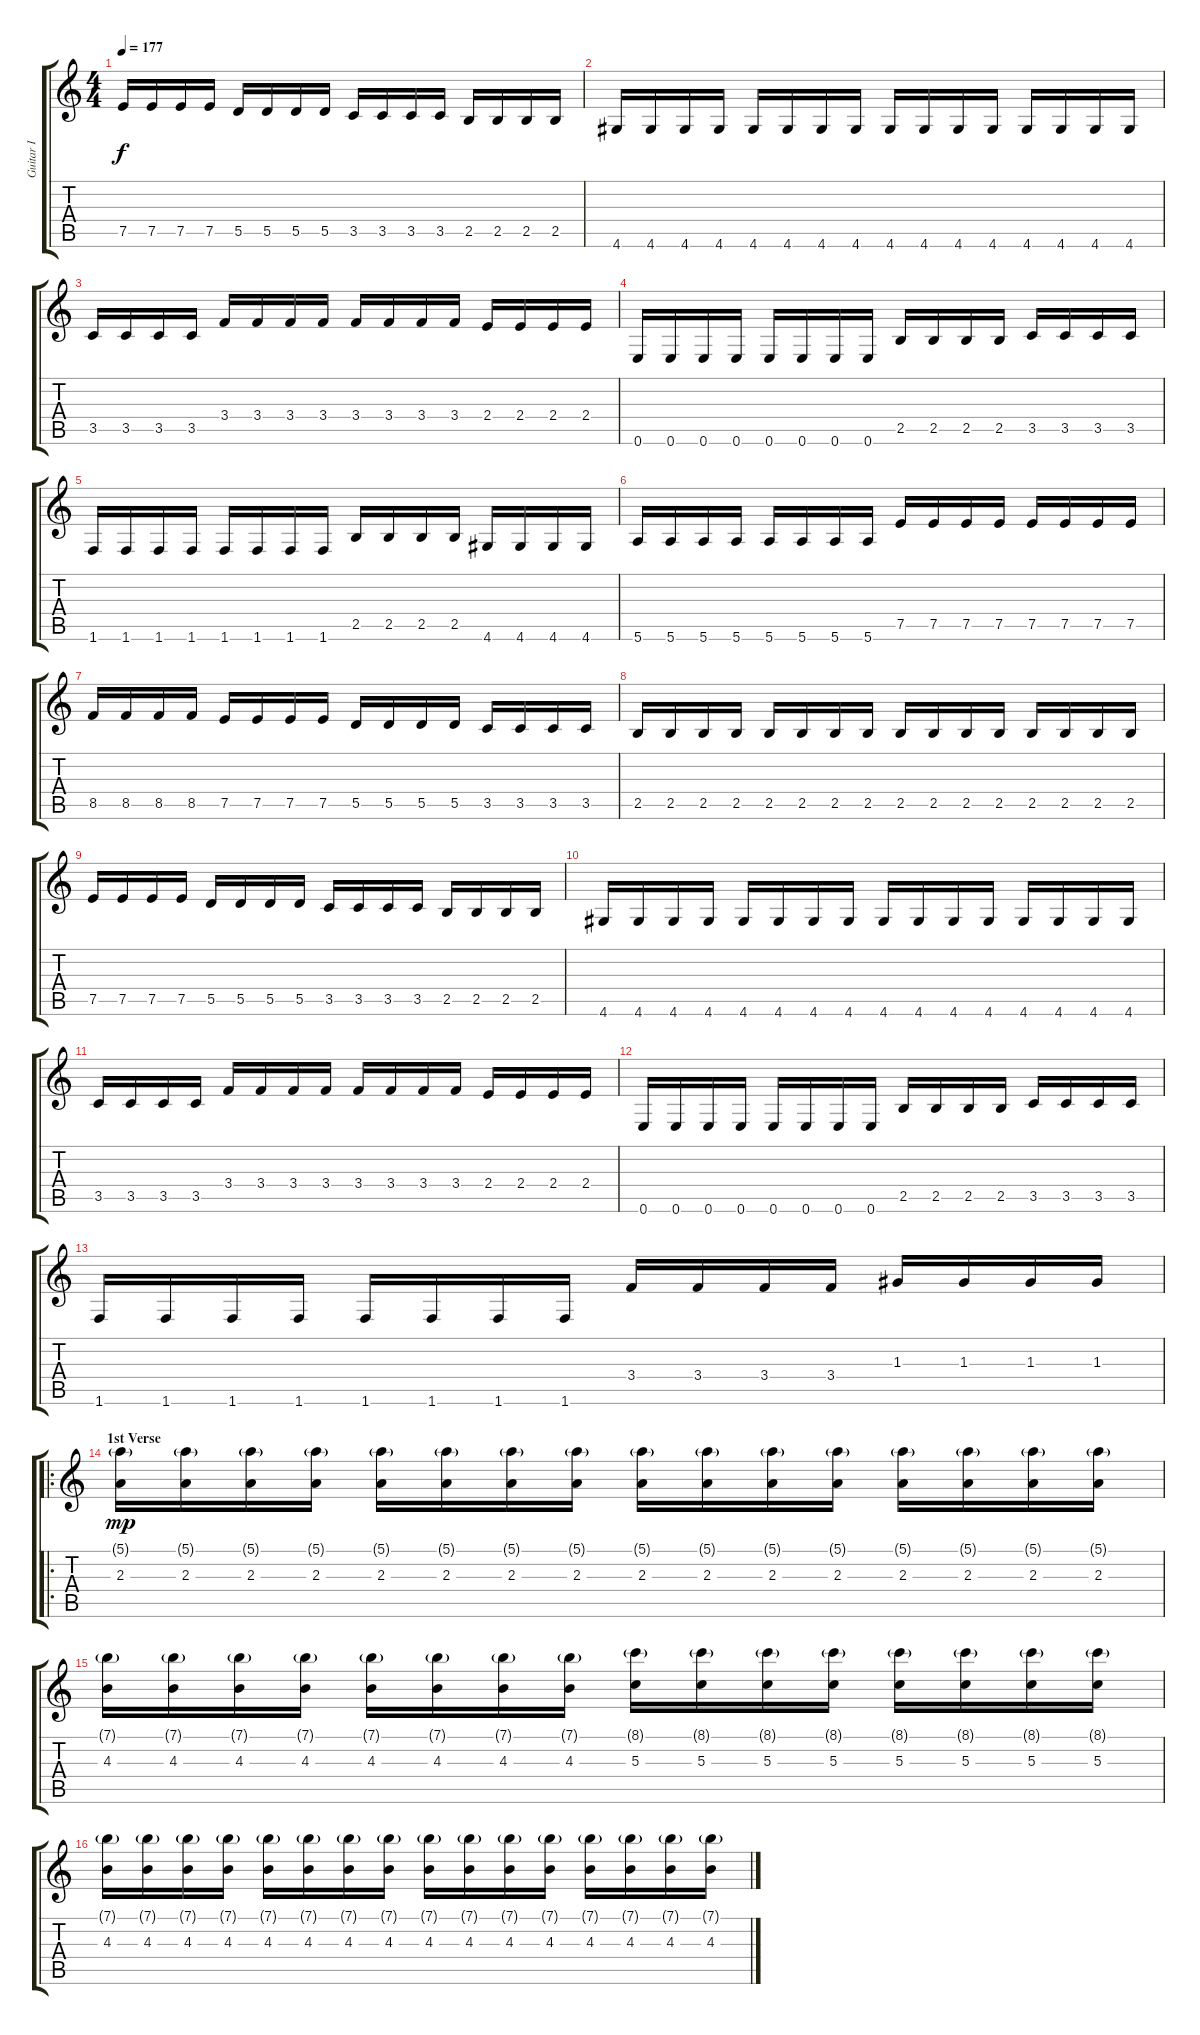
\track ("Guitar I" "Guitar I") {instrument distortionguitar}
\staff {score tabs}
\tuning (E4 B3 G3 D3 A2 E2) {hide}
\ts (4 4)
\tempo 177
\clef g2
\ks c
7.5.16{dy f} 7.5.16 7.5.16 7.5.16 5.5.16 5.5.16 5.5.16 5.5.16 3.5.16 3.5.16 3.5.16 3.5.16 2.5.16 2.5.16 2.5.16 2.5.16 |
4.6.16 4.6.16 4.6.16 4.6.16 4.6.16 4.6.16 4.6.16 4.6.16 4.6.16 4.6.16 4.6.16 4.6.16 4.6.16 4.6.16 4.6.16 4.6.16 |
3.5.16 3.5.16 3.5.16 3.5.16 3.4.16 3.4.16 3.4.16 3.4.16 3.4.16 3.4.16 3.4.16 3.4.16 2.4.16 2.4.16 2.4.16 2.4.16 |
0.6.16 0.6.16 0.6.16 0.6.16 0.6.16 0.6.16 0.6.16 0.6.16 2.5.16 2.5.16 2.5.16 2.5.16 3.5.16 3.5.16 3.5.16 3.5.16 |
1.6.16 1.6.16 1.6.16 1.6.16 1.6.16 1.6.16 1.6.16 1.6.16 2.5.16 2.5.16 2.5.16 2.5.16 4.6.16 4.6.16 4.6.16 4.6.16 |
5.6.16 5.6.16 5.6.16 5.6.16 5.6.16 5.6.16 5.6.16 5.6.16 7.5.16 7.5.16 7.5.16 7.5.16 7.5.16 7.5.16 7.5.16 7.5.16 |
8.5.16 8.5.16 8.5.16 8.5.16 7.5.16 7.5.16 7.5.16 7.5.16 5.5.16 5.5.16 5.5.16 5.5.16 3.5.16 3.5.16 3.5.16 3.5.16 |
2.5.16 2.5.16 2.5.16 2.5.16 2.5.16 2.5.16 2.5.16 2.5.16 2.5.16 2.5.16 2.5.16 2.5.16 2.5.16 2.5.16 2.5.16 2.5.16 |
7.5.16 7.5.16 7.5.16 7.5.16 5.5.16 5.5.16 5.5.16 5.5.16 3.5.16 3.5.16 3.5.16 3.5.16 2.5.16 2.5.16 2.5.16 2.5.16 |
4.6.16 4.6.16 4.6.16 4.6.16 4.6.16 4.6.16 4.6.16 4.6.16 4.6.16 4.6.16 4.6.16 4.6.16 4.6.16 4.6.16 4.6.16 4.6.16 |
3.5.16 3.5.16 3.5.16 3.5.16 3.4.16 3.4.16 3.4.16 3.4.16 3.4.16 3.4.16 3.4.16 3.4.16 2.4.16 2.4.16 2.4.16 2.4.16 |
0.6.16 0.6.16 0.6.16 0.6.16 0.6.16 0.6.16 0.6.16 0.6.16 2.5.16 2.5.16 2.5.16 2.5.16 3.5.16 3.5.16 3.5.16 3.5.16 |
1.6.16 1.6.16 1.6.16 1.6.16 1.6.16 1.6.16 1.6.16 1.6.16 3.4.16 3.4.16 3.4.16 3.4.16 1.3.16 1.3.16 1.3.16 1.3.16 |
\ro
\section ("" "1st Verse")
(5.1{g} 2.3).16{dy mp} (5.1{g} 2.3).16 (5.1{g} 2.3).16 (5.1{g} 2.3).16 (5.1{g} 2.3).16 (5.1{g} 2.3).16 (5.1{g} 2.3).16 (5.1{g} 2.3).16 (5.1{g} 2.3).16 (5.1{g} 2.3).16 (5.1{g} 2.3).16 (5.1{g} 2.3).16 (5.1{g} 2.3).16 (5.1{g} 2.3).16 (5.1{g} 2.3).16 (5.1{g} 2.3).16 |
(7.1{g} 4.3).16 (7.1{g} 4.3).16 (7.1{g} 4.3).16 (7.1{g} 4.3).16 (7.1{g} 4.3).16 (7.1{g} 4.3).16 (7.1{g} 4.3).16 (7.1{g} 4.3).16 (8.1{g} 5.3).16 (8.1{g} 5.3).16 (8.1{g} 5.3).16 (8.1{g} 5.3).16 (8.1{g} 5.3).16 (8.1{g} 5.3).16 (8.1{g} 5.3).16 (8.1{g} 5.3).16 |
(7.1{g} 4.3).16 (7.1{g} 4.3).16 (7.1{g} 4.3).16 (7.1{g} 4.3).16 (7.1{g} 4.3).16 (7.1{g} 4.3).16 (7.1{g} 4.3).16 (7.1{g} 4.3).16 (7.1{g} 4.3).16 (7.1{g} 4.3).16 (7.1{g} 4.3).16 (7.1{g} 4.3).16 (7.1{g} 4.3).16 (7.1{g} 4.3).16 (7.1{g} 4.3).16 (7.1{g} 4.3).16
